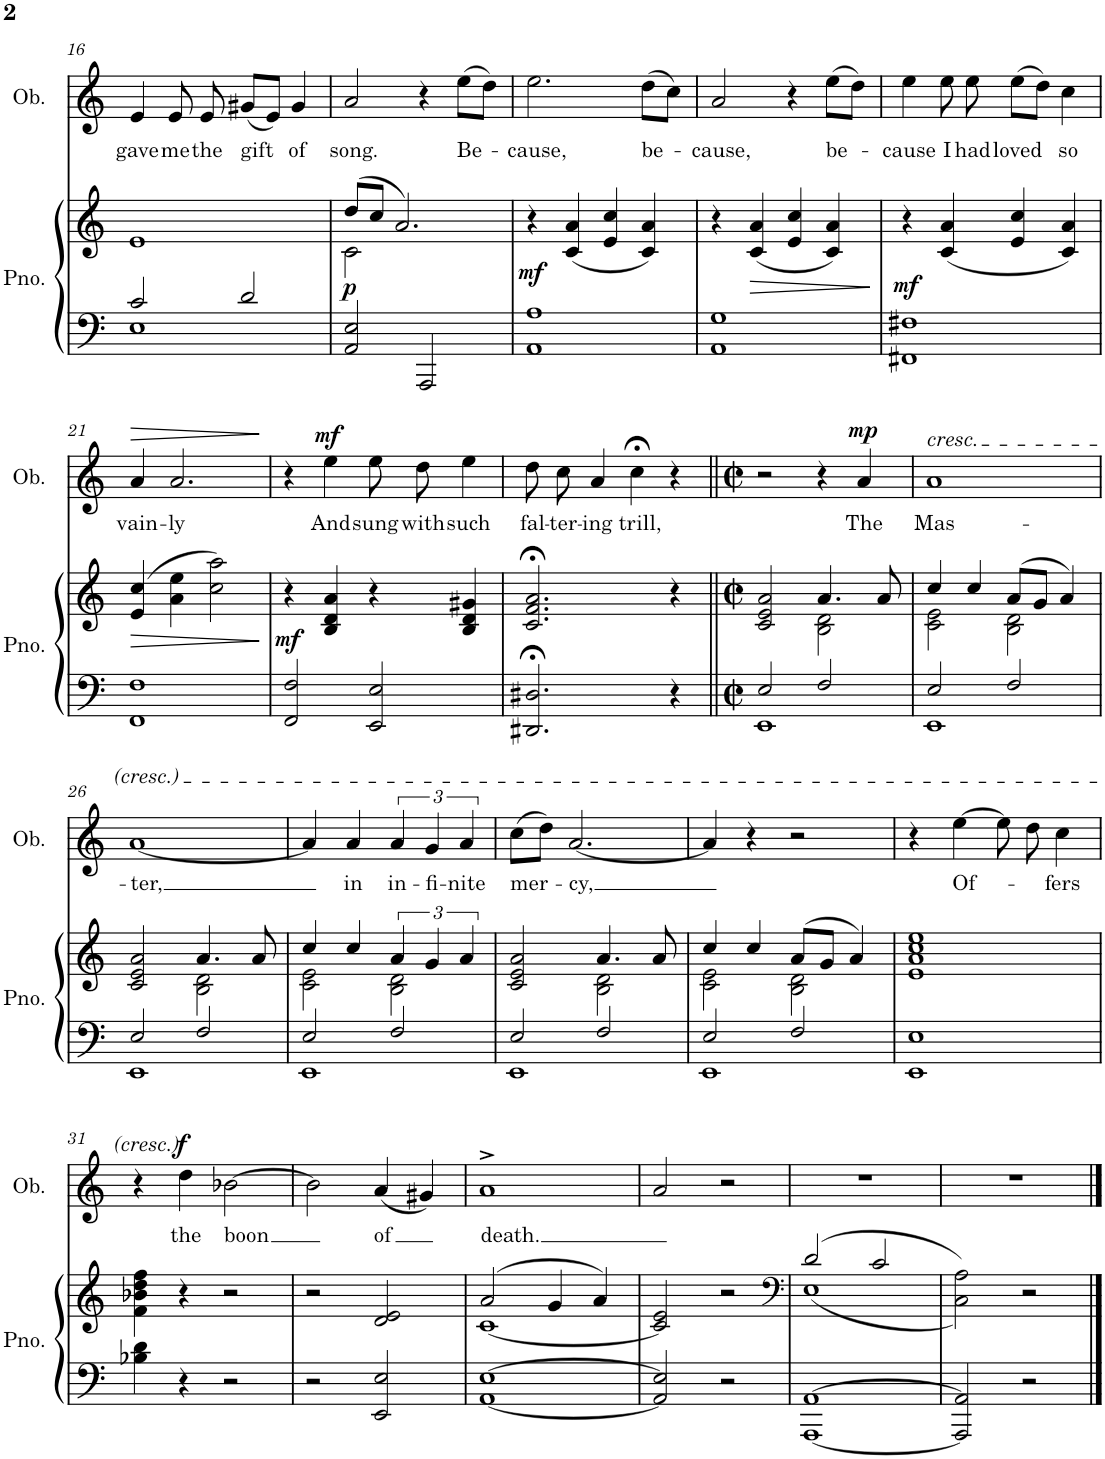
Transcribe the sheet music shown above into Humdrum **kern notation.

**kern	**kern	**dynam	**kern	**text	**dynam
*part2	*part2	*part2	*part1	*part1	*part1
*staff3	*staff2	*staff2/3	*staff1	*staff1	*staff1
*I"Piano	*	*	*I"Oboe	*	*
*I'Pno.	*	*	*I'Ob.	*	*
!!LO:PB:g=z
*clefF4	*clefG2	*	*clefG2	*	*
*k[]	*k[]	*	*k[]	*	*
*M4/4	*M4/4	*	*M4/4	*	*
=16	=16	=16	=16	=16	=16
*^	*	*	*	*	*
!	!	!	!	!	!LO:LY:b	!
2c/	1E	1e	.	4e/	gave	.
!	!	!	!	!	!LO:LY:b	!
.	.	.	.	8e/	me	.
!	!	!	!	!	!LO:LY:b	!
.	.	.	.	8e/	the	.
!	!	!	!	!	!LO:LY:b	!
2d/	.	.	.	(8g#X/L	gift	.
.	.	.	.	8e/J)	.	.
!	!	!	!	!	!LO:LY:b	!
.	.	.	.	4g#/	of	.
*v	*v	*	*	*	*	*
=17	=17	=17	=17	=17	=17
*	*^	*	*	*	*
!	!	!	!LO:DY:b	!	!LO:LY:b	!
2AA/ 2E/	(8dd/L	2c\	p	2a/	song.	.
.	8cc/J	.	.	.	.	.
.	2.a/)	.	.	.	.	.
2AAA/	.	2ryy	.	4r	.	.
!	!	!	!	!	!LO:LY:b	!
.	.	.	.	(8ee\L	Be-	.
.	.	.	.	8dd\J)	.	.
*	*v	*v	*	*	*	*
=18	=18	=18	=18	=18	=18
!	!	!LO:DY:b	!	!LO:LY:b	!
1AA 1A	4r	mf	2.ee\	-cause,	.
.	(4c/ 4a/	.	.	.	.
.	4e/ 4cc/	.	.	.	.
!	!	!	!	!LO:LY:b	!
.	4c/ 4a/)	.	(8dd\L	be-	.
.	.	.	8cc\J)	.	.
=19	=19	=19	=19	=19	=19
!	!	!	!	!LO:LY:b	!
1AA 1G	4r	.	2a/	-cause,	.
!	!	!LO:HP:b	!	!	!
.	(4c/ 4a/	>	.	.	.
.	4e/ 4cc/	.	4r	.	.
!	!	!	!	!LO:LY:b	!
.	4c/ 4a/)	.	(8ee\L	be-	.
.	.	.	8dd\J)	.	.
.	.	]	.	.	.
=20	=20	=20	=20	=20	=20
!	!	!LO:DY:b	!	!LO:LY:b	!
1FF#X 1F#X	4r	mf	4ee\	-cause	.
!	!	!	!	!LO:LY:b	!
.	(4c/ 4a/	.	8ee\	I	.
!	!	!	!	!LO:LY:b	!
.	.	.	8ee\	had	.
!	!	!	!	!LO:LY:b	!
.	4e/ 4cc/	.	(8ee\L	loved	.
.	.	.	8dd\J)	.	.
!	!	!	!	!LO:LY:b	!
.	4c/ 4a/)	.	4cc\	so	.
!!LO:LB:g=z
=21	=21	=21	=21	=21	=21
!	!	!LO:HP:b	!	!LO:LY:b	!LO:HP:b
1FF 1F	(4e/ 4cc/	>	4a/	vain-	>
!	!	!	!	!LO:LY:b	!
.	4a\ 4ee\	.	2.a/	-ly	.
.	2cc\ 2aa\)	.	.	.	.
.	.	]	.	.	]
=22	=22	=22	=22	=22	=22
!	!	!LO:DY:b	!	!	!
2FF/ 2F/	4r	mf	4r	.	.
!	!	!	!	!LO:LY:b	!LO:DY:a
.	4B/ 4d/ 4a/	.	4ee\	And	mf
!	!	!	!	!LO:LY:b	!
2EE/ 2E/	4r	.	8ee\	sung	.
!	!	!	!	!LO:LY:b	!
.	.	.	8dd\	with	.
!	!	!	!	!LO:LY:b	!
.	4B/ 4d/ 4g#X/	.	4ee\	such	.
=23	=23	=23	=23	=23	=23
!	!	!	!	!LO:LY:b	!
2.DD#X/;< 2.D#X/;<	2.c/;< 2.f/;< 2.a/;<	.	8dd\	fal-	.
!	!	!	!	!LO:LY:b	!
.	.	.	8cc\	-ter-	.
!	!	!	!	!LO:LY:b	!
.	.	.	4a/	-ing	.
!	!	!	!	!LO:LY:b	!
.	.	.	4cc;<\	trill,	.
4r	4r	.	4r	.	.
=24||	=24||	=24||	=24||	=24||	=24||
*M2/2	*M2/2	*	*M2/2	*	*
*met(c|)	*met(c|)	*	*met(c|)	*	*
*^	*^	*	*	*	*
2E/	1EE	2c/ 2e/ 2a/	2ryy	.	2r	.	.
2F/	.	4.a/	2B\ 2d\	.	4r	.	.
!	!	!	!	!	!	!LO:LY:b	!LO:DY:a
.	.	.	.	.	4a/	The	mp
.	.	8a/	.	.	.	.	.
=25	=25	=25	=25	=25	=25	=25	=25
!	!	!	!	!	!LO:TX:a:i:t=cresc.	!	!
!	!	!	!	!	!	!LO:LY:b	!
2E/	1EE	4cc/	2c\ 2e\	.	1a	Mas-	.
.	.	4cc/	.	.	.	.	.
2F/	.	(8a/L	2B\ 2d\	.	.	.	.
.	.	8g/J	.	.	.	.	.
.	.	4a/)	.	.	.	.	.
!!LO:LB:g=z
=26	=26	=26	=26	=26	=26	=26	=26
!	!	!	!	!	!	!LO:LY:b	!
2E/	1EE	2c/ 2e/ 2a/	2ryy	.	[1a	-ter,	.
2F/	.	4.a/	2B\ 2d\	.	.	.	.
.	.	8a/	.	.	.	.	.
=27	=27	=27	=27	=27	=27	=27	=27
2E/	1EE	4cc/	2c\ 2e\	.	4a/]	.	.
!	!	!	!	!	!	!LO:LY:b	!
.	.	4cc/	.	.	4a/	in	.
!	!	!	!	!	!	!LO:LY:b	!
2F/	.	6a/	2B\ 2d\	.	6a/	in-	.
!	!	!	!	!	!	!LO:LY:b	!
.	.	6g/	.	.	6g/	-fi-	.
!	!	!	!	!	!	!LO:LY:b	!
.	.	6a/	.	.	6a/	-nite	.
=28	=28	=28	=28	=28	=28	=28	=28
!	!	!	!	!	!	!LO:LY:b	!
2E/	1EE	2c/ 2e/ 2a/	2ryy	.	(8cc\L	mer-	.
.	.	.	.	.	8dd\J)	.	.
!	!	!	!	!	!	!LO:LY:b	!
.	.	.	.	.	[2.a/	-cy,	.
2F/	.	4.a/	2B\ 2d\	.	.	.	.
.	.	8a/	.	.	.	.	.
=29	=29	=29	=29	=29	=29	=29	=29
2E/	1EE	4cc/	2c\ 2e\	.	4a/]	.	.
.	.	4cc/	.	.	4r	.	.
2F/	.	(8a/L	2B\ 2d\	.	2r	.	.
.	.	8g/J	.	.	.	.	.
.	.	4a/)	.	.	.	.	.
*v	*v	*	*	*	*	*	*
*	*v	*v	*	*	*	*
=30	=30	=30	=30	=30	=30
1EE 1E	1e 1a 1cc 1ee	.	4r	.	.
!	!	!	!	!LO:LY:b	!
.	.	.	[4ee\	Of-	.
.	.	.	8ee\]	.	.
.	.	.	8dd\	.	.
!	!	!	!	!LO:LY:b	!
.	.	.	4cc\	-fers	.
!!LO:LB:g=z
=31	=31	=31	=31	=31	=31
4B-X\ 4d\	4f\ 4b-X\ 4dd\ 4ff\	.	4r	.	.
!	!	!	!	!LO:LY:b	!LO:DY:a
4r	4r	.	4dd\	the	f
!	!	!	!	!LO:LY:b	!
2r	2r	.	[2b-X\	boon	.
=32	=32	=32	=32	=32	=32
2r	2r	.	2b-\]	.	.
!	!	!	!	!LO:LY:b	!
2EE/ 2E/	2d/ 2e/	.	(4a/	of	.
.	.	.	4g#X/)	.	.
=33	=33	=33	=33	=33	=33
*	*^	*	*	*	*
!	!	!	!	!	!LO:LY:b	!
[1AA [1E	(2a/	[1c	.	1a^	death.	.
.	4g/	.	.	.	.	.
.	4a/)	.	.	.	.	.
*	*v	*v	*	*	*	*
=34	=34	=34	=34	=34	=34
2AA/] 2E/]	2c/] 2e/	.	2a/	.	.
2r	2r	.	2r	.	.
=35	=35	=35	=35	=35	=35
*	*clefF4	*	*	*	*
*	*^	*	*	*	*
[1AAA [1AA	(2d/	(1E	.	1r	.	.
.	2c/	.	.	.	.	.
*	*v	*v	*	*	*	*
=36	=36	=36	=36	=36	=36
2AAA/] 2AA/]	2C\ 2A\))	.	1r	.	.
2r	2r	.	.	.	.
==	==	==	==	==	==
*-	*-	*-	*-	*-	*-
